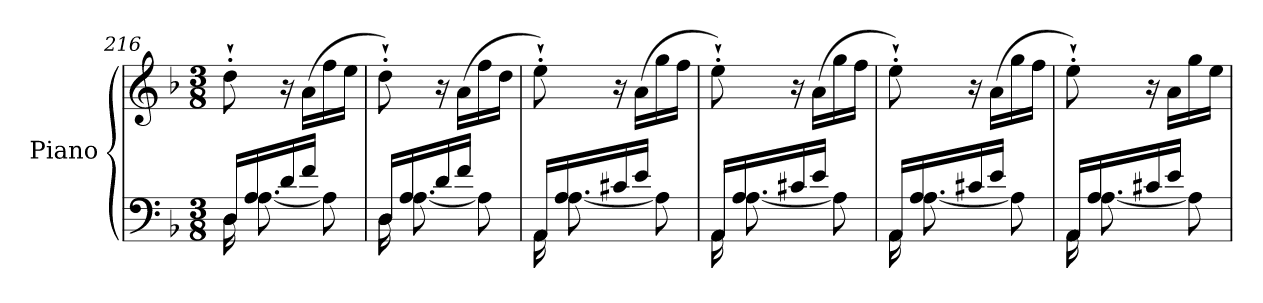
**kern	**kern
*part1	*part1
*staff2	*staff1
*I"Piano	*
*I'Pno	*
*clefF4	*clefG2
*k[b-]	*k[b-]
*M3/8	*M3/8
=216	=216
*^	*
16D/LL	16D\	8dd'`\
16A/	[8.A\	.
16d/	.	16r
16f/JJ	.	(>16a\LL
8ryy	8A\]	16ff\
.	.	16ee\JJ
=217	=217	=217
16D/LL	16D\	8dd'`\)
16A/	[8.A\	.
16d/	.	16r
16f/JJ	.	(>16a\LL
8ryy	8A\]	16ff\
.	.	16dd\JJ
=218	=218	=218
16AA/LL	16AA\	8ee'`\)
16A/	[8.A\	.
16c#X/	.	16r
16e/JJ	.	(>16a\LL
8ryy	8A\]	16gg\
.	.	16ff\JJ
=219	=219	=219
16AA/LL	16AA\	8ee'`\)
16A/	[8.A\	.
16c#X/	.	16r
16e/JJ	.	(>16a\LL
8ryy	8A\]	16gg\
.	.	16ff\JJ
=220	=220	=220
16AA/LL	16AA\	8ee'`\)
16A/	[8.A\	.
16c#X/	.	16r
16e/JJ	.	(>16a\LL
8ryy	8A\]	16gg\
.	.	16ff\JJ
=221	=221	=221
16AA/LL	16AA\	8ee'`\)
16A/	[8.A\	.
16c#X/	.	16r
16e/JJ	.	16a\LL
8ryy	8A\]	16gg\
.	.	16ee\JJ
*v	*v	*
=	=
*-	*-
